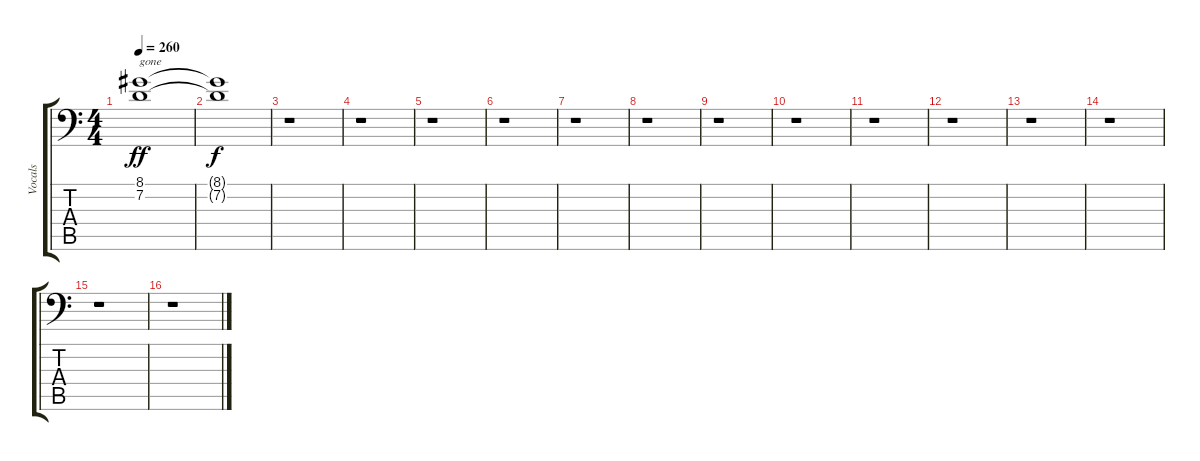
\track ("Vocals" "Vocals") {instrument lead1square}
\staff {score tabs}
\tuning (C4 G3 Eb3 Bb2 F2 Bb1) {hide}
\ts (4 4)
\tempo 260
\clef f4
\ks c
(8.1 7.2).1{txt "gone" dy ff} |
(8.1{t} 7.2{t}).1{dy f} |
r.1 |
r.1 |
r.1 |
r.1 |
r.1 |
r.1 |
r.1 |
r.1 |
r.1 |
r.1 |
r.1 |
r.1 |
r.1 |
r.1
